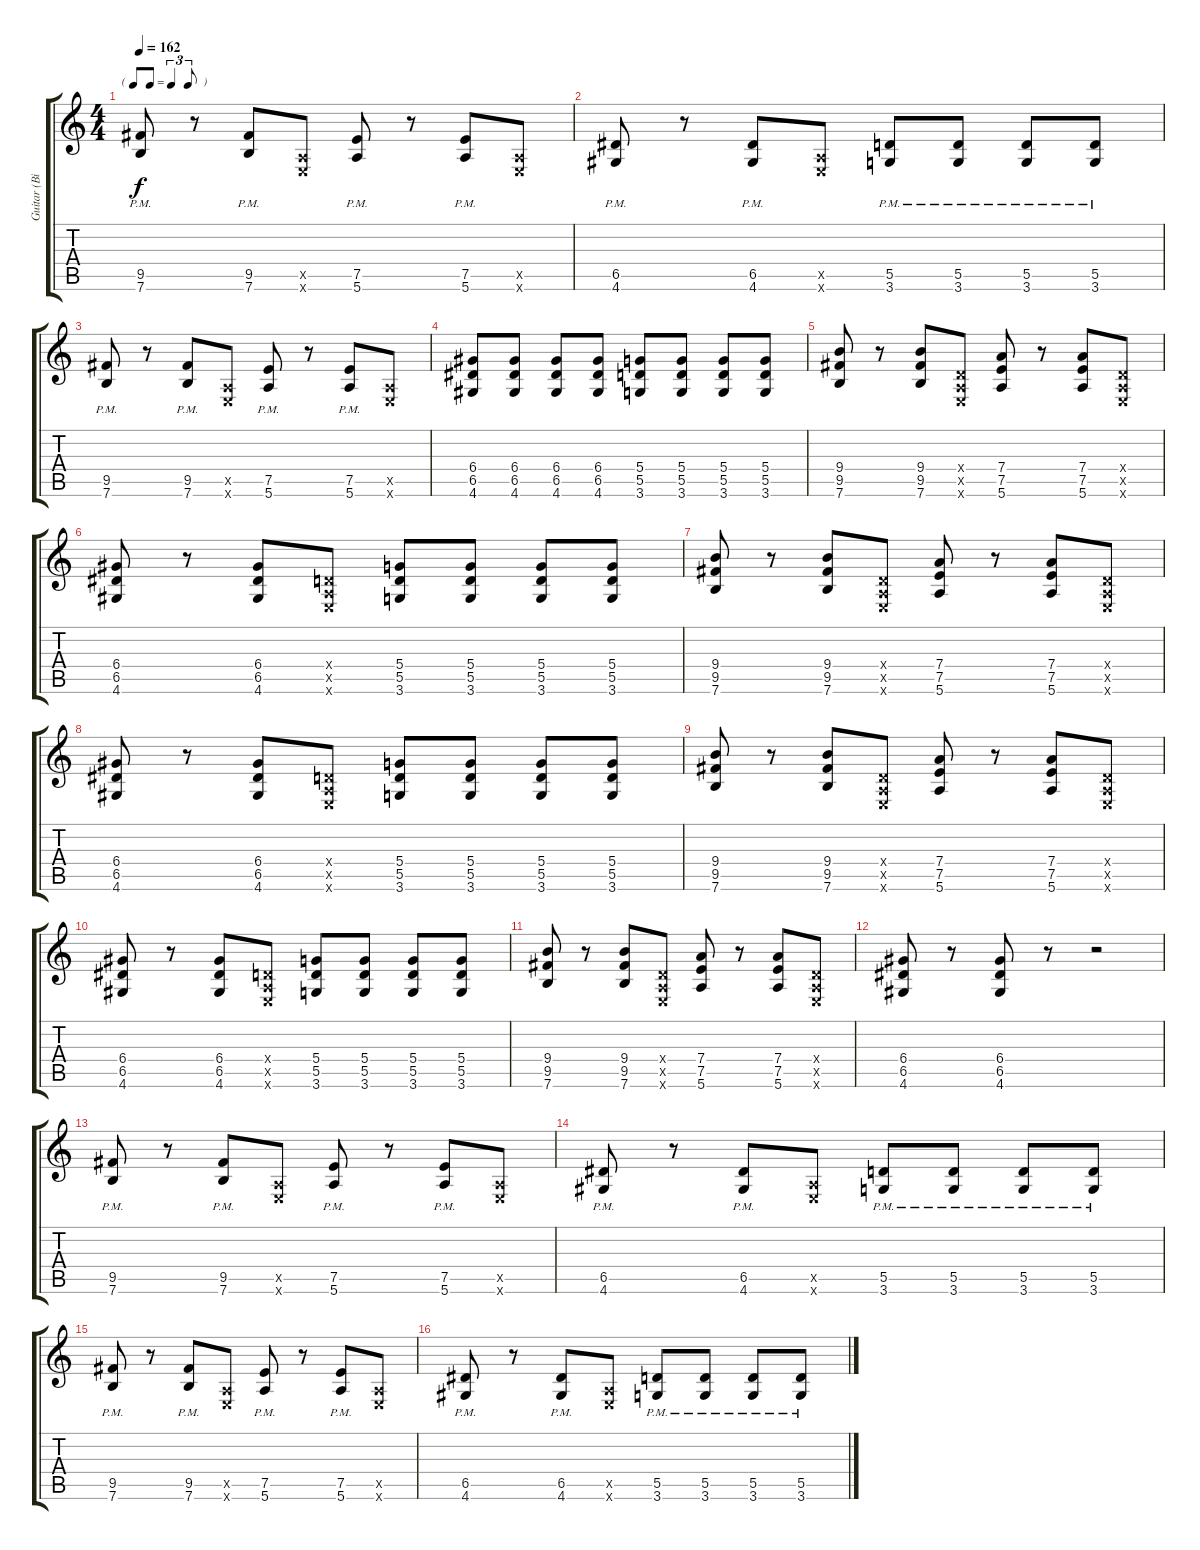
\track ("Guitar (Billie Joe)" "Guitar (Bi") {instrument distortionguitar}
\staff {score tabs}
\tuning (E4 B3 G3 D3 A2 E2) {hide}
\ts (4 4)
\tf triplet8th
\tempo 162
\clef g2
\ks c
(9.5{pm} 7.6{pm}).8{dy f} r.8 (9.5{pm} 7.6{pm}).8 (0.5{x} 0.6{x}).8 (7.5{pm} 5.6{pm}).8 r.8 (7.5{pm} 5.6{pm}).8 (0.5{x} 0.6{x}).8 |
(6.5{pm} 4.6{pm}).8 r.8 (6.5{pm} 4.6{pm}).8 (0.5{x} 0.6{x}).8 (5.5{pm} 3.6{pm}).8 (5.5{pm} 3.6{pm}).8 (5.5{pm} 3.6{pm}).8 (5.5{pm} 3.6{pm}).8 |
(9.5{pm} 7.6{pm}).8 r.8 (9.5{pm} 7.6{pm}).8 (0.5{x} 0.6{x}).8 (7.5{pm} 5.6{pm}).8 r.8 (7.5{pm} 5.6{pm}).8 (0.5{x} 0.6{x}).8 |
(6.4 6.5 4.6).8 (6.4 6.5 4.6).8 (6.4 6.5 4.6).8 (6.4 6.5 4.6).8 (5.4 5.5 3.6).8 (5.4 5.5 3.6).8 (5.4 5.5 3.6).8 (5.4 5.5 3.6).8 |
(9.4 9.5 7.6).8 r.8 (9.4 9.5 7.6).8 (0.4{x} 0.5{x} 0.6{x}).8 (7.4 7.5 5.6).8 r.8 (7.4 7.5 5.6).8 (0.4{x} 0.5{x} 0.6{x}).8 |
(6.4 6.5 4.6).8 r.8 (6.4 6.5 4.6).8 (0.4{x} 0.5{x} 0.6{x}).8 (5.4 5.5 3.6).8 (5.4 5.5 3.6).8 (5.4 5.5 3.6).8 (5.4 5.5 3.6).8 |
(9.4 9.5 7.6).8 r.8 (9.4 9.5 7.6).8 (0.4{x} 0.5{x} 0.6{x}).8 (7.4 7.5 5.6).8 r.8 (7.4 7.5 5.6).8 (0.4{x} 0.5{x} 0.6{x}).8 |
(6.4 6.5 4.6).8 r.8 (6.4 6.5 4.6).8 (0.4{x} 0.5{x} 0.6{x}).8 (5.4 5.5 3.6).8 (5.4 5.5 3.6).8 (5.4 5.5 3.6).8 (5.4 5.5 3.6).8 |
(9.4 9.5 7.6).8 r.8 (9.4 9.5 7.6).8 (0.4{x} 0.5{x} 0.6{x}).8 (7.4 7.5 5.6).8 r.8 (7.4 7.5 5.6).8 (0.4{x} 0.5{x} 0.6{x}).8 |
(6.4 6.5 4.6).8 r.8 (6.4 6.5 4.6).8 (0.4{x} 0.5{x} 0.6{x}).8 (5.4 5.5 3.6).8 (5.4 5.5 3.6).8 (5.4 5.5 3.6).8 (5.4 5.5 3.6).8 |
(9.4 9.5 7.6).8 r.8 (9.4 9.5 7.6).8 (0.4{x} 0.5{x} 0.6{x}).8 (7.4 7.5 5.6).8 r.8 (7.4 7.5 5.6).8 (0.4{x} 0.5{x} 0.6{x}).8 |
(6.4 6.5 4.6).8 r.8 (6.4 6.5 4.6).8 r.8 r.2 |
(9.5{pm} 7.6{pm}).8 r.8 (9.5{pm} 7.6{pm}).8 (0.5{x} 0.6{x}).8 (7.5{pm} 5.6{pm}).8 r.8 (7.5{pm} 5.6{pm}).8 (0.5{x} 0.6{x}).8 |
(6.5{pm} 4.6{pm}).8 r.8 (6.5{pm} 4.6{pm}).8 (0.5{x} 0.6{x}).8 (5.5{pm} 3.6{pm}).8 (5.5{pm} 3.6{pm}).8 (5.5{pm} 3.6{pm}).8 (5.5{pm} 3.6{pm}).8 |
(9.5{pm} 7.6{pm}).8 r.8 (9.5{pm} 7.6{pm}).8 (0.5{x} 0.6{x}).8 (7.5{pm} 5.6{pm}).8 r.8 (7.5{pm} 5.6{pm}).8 (0.5{x} 0.6{x}).8 |
(6.5{pm} 4.6{pm}).8 r.8 (6.5{pm} 4.6{pm}).8 (0.5{x} 0.6{x}).8 (5.5{pm} 3.6{pm}).8 (5.5{pm} 3.6{pm}).8 (5.5{pm} 3.6{pm}).8 (5.5{pm} 3.6{pm}).8
